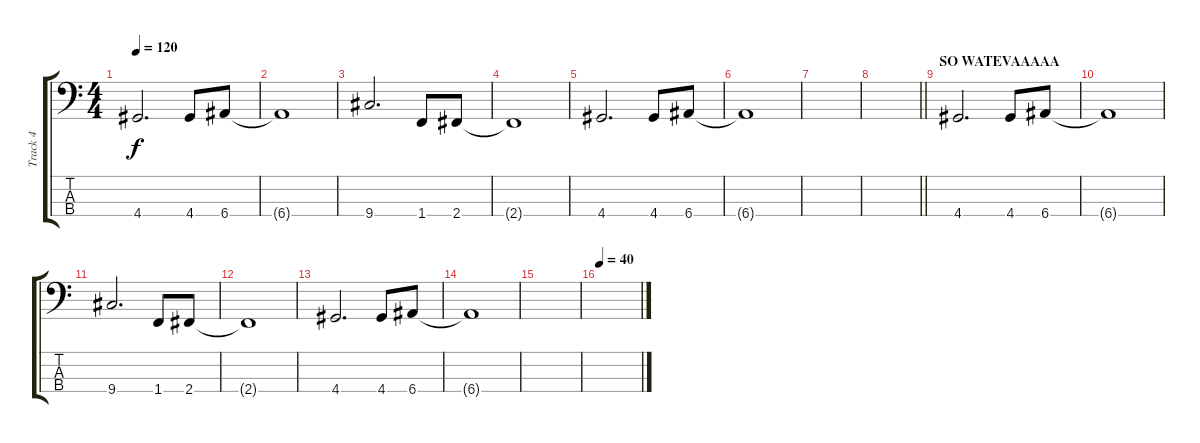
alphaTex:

\track ("Track 4" "Track 4") {instrument electricbassfinger}
\staff {score tabs}
\tuning (G2 D2 A1 E1) {hide}
\ts (4 4)
\tempo 120
\clef f4
\ks c
4.4.2{d dy f} 4.4.8 6.4.8 |
6.4{t}.1 |
9.4.2{d} 1.4.8 2.4.8 |
2.4{t}.1 |
4.4.2{d} 4.4.8 6.4.8 |
6.4{t}.1 |
|
\barLineRight lightlight
|
\section ("" "SO WATEVAAAAA")
4.4.2{d} 4.4.8 6.4.8 |
6.4{t}.1 |
9.4.2{d} 1.4.8 2.4.8 |
2.4{t}.1 |
4.4.2{d} 4.4.8 6.4.8 |
6.4{t}.1 |
|
\tempo 40
